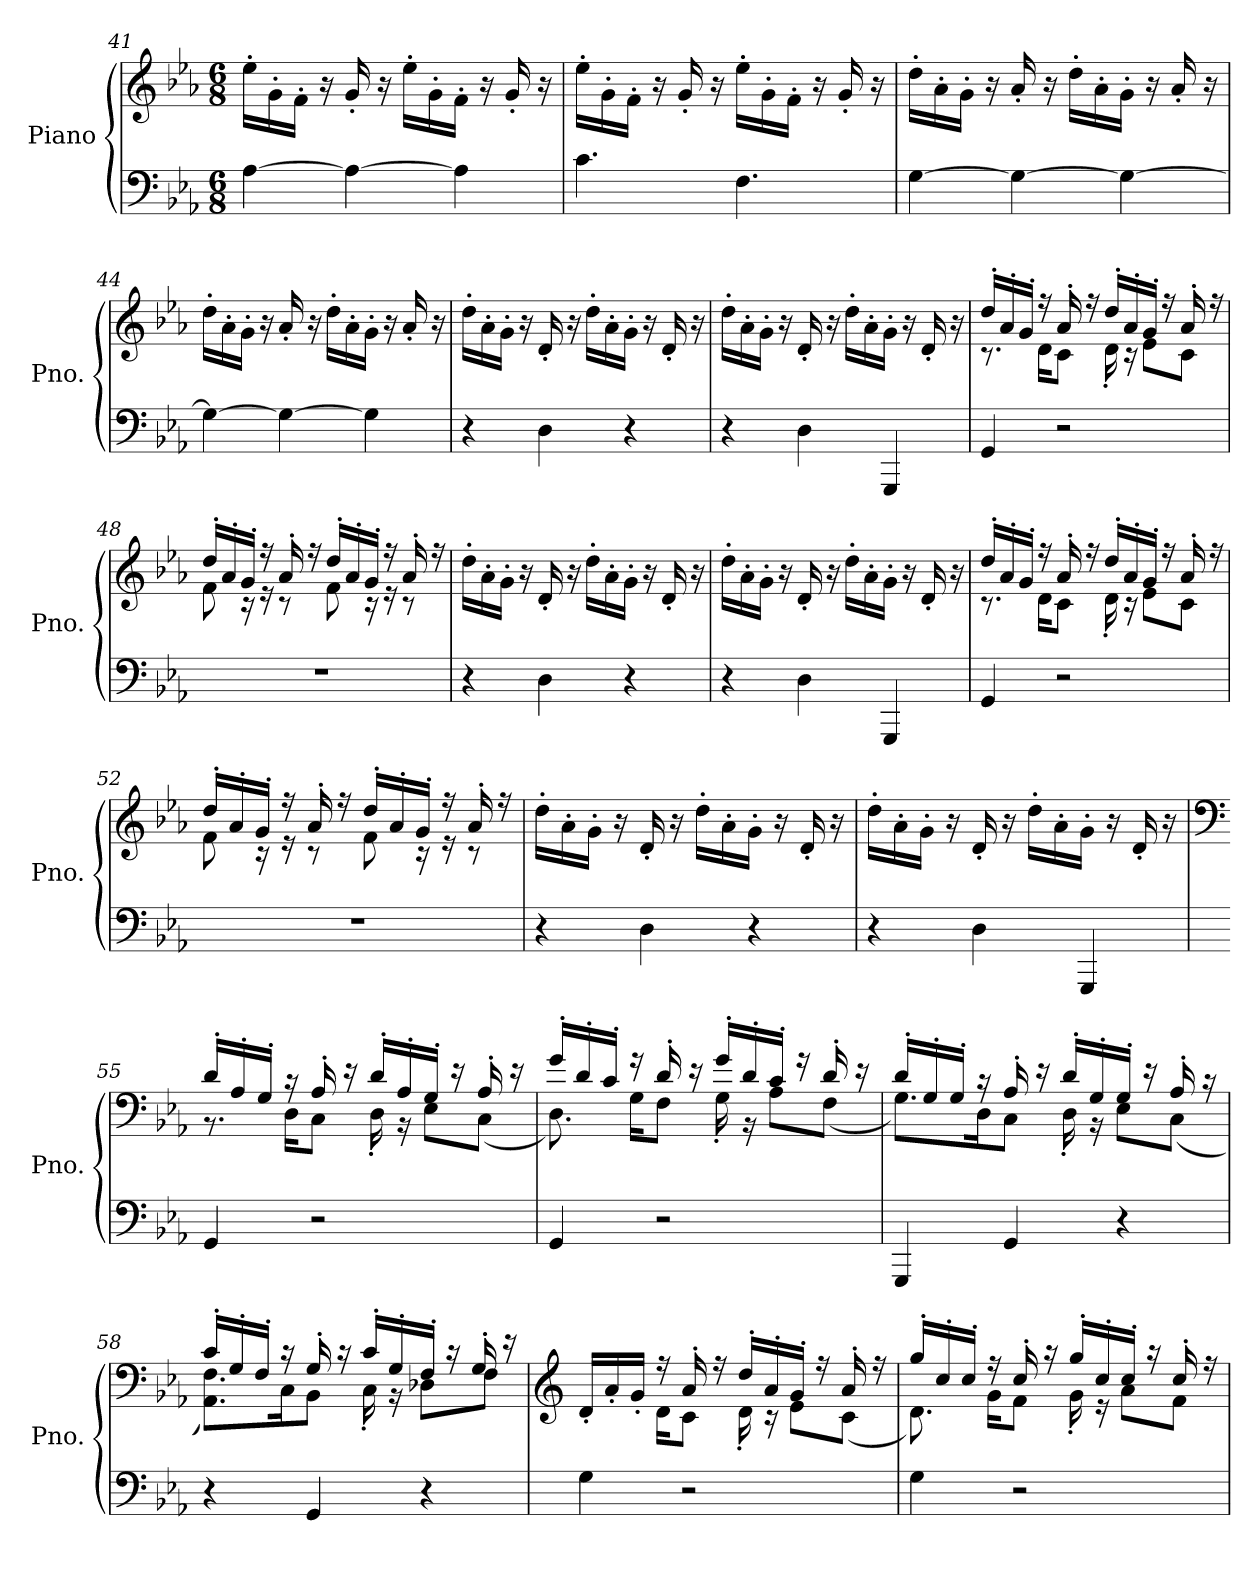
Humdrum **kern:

**kern	**kern
*part1	*part1
*staff2	*staff1
*I"Piano	*
*I'Pno.	*
*clefF4	*clefG2
*k[b-e-a-]	*k[b-e-a-]
*M6/8	*M6/8
=41	=41
[4A-\	16ee-'\LL
.	16g'\
.	16f'\JJ
.	16r
4A-\_	16g'/
.	16r
.	16ee-'\LL
.	16g'\
4A-\]	16f'\JJ
.	16r
.	16g'/
.	16r
=42	=42
4.c\	16ee-'\LL
.	16g'\
.	16f'\JJ
.	16r
.	16g'/
.	16r
4.F\	16ee-'\LL
.	16g'\
.	16f'\JJ
.	16r
.	16g'/
.	16r
!!LO:LB:g=z
=43	=43
[4G\	16dd'\LL
.	16a-'\
.	16g'\JJ
.	16r
4G\_	16a-'/
.	16r
.	16dd'\LL
.	16a-'\
4G\_	16g'\JJ
.	16r
.	16a-'/
.	16r
=44	=44
4G\_	16dd'\LL
.	16a-'\
.	16g'\JJ
.	16r
4G\_	16a-'/
.	16r
.	16dd'\LL
.	16a-'\
4G\]	16g'\JJ
.	16r
.	16a-'/
.	16r
=45	=45
4r	16dd'\LL
.	16a-'\
.	16g'\JJ
.	16r
4D\	16d'/
.	16r
.	16dd'\LL
.	16a-'\
4r	16g'\JJ
.	16r
.	16d'/
.	16r
=46	=46
4r	16dd'\LL
.	16a-'\
.	16g'\JJ
.	16r
4D\	16d'/
.	16r
.	16dd'\LL
.	16a-'\
4GGG/	16g'\JJ
.	16r
.	16d'/
.	16r
!!LO:PB:g=z
=47	=47
*	*^
4GG/	16dd'/LL	8.r
.	16a-'/	.
.	16g'/JJ	.
.	16r	16d\KL
2r	16a-'/	8c\J
.	16r	.
.	16dd'/LL	16d'\
.	16a-'/	16r
.	16g'/JJ	8e-\L
.	16r	.
.	16a-'/	8c\J
.	16r	.
=48	=48	=48
2.r	16dd'/LL	8f\
.	16a-'/	.
.	16g'/JJ	16r
.	16r	16r
.	16a-'/	8r
.	16r	.
.	16dd'/LL	8f\
.	16a-'/	.
.	16g'/JJ	16r
.	16r	16r
.	16a-'/	8r
.	16r	.
*	*v	*v
!!LO:LB:g=z
=49	=49
4r	16dd'\LL
.	16a-'\
.	16g'\JJ
.	16r
4D\	16d'/
.	16r
.	16dd'\LL
.	16a-'\
4r	16g'\JJ
.	16r
.	16d'/
.	16r
=50	=50
4r	16dd'\LL
.	16a-'\
.	16g'\JJ
.	16r
4D\	16d'/
.	16r
.	16dd'\LL
.	16a-'\
4GGG/	16g'\JJ
.	16r
.	16d'/
.	16r
!!LO:LB:g=z
=51	=51
*	*^
4GG/	16dd'/LL	8.r
.	16a-'/	.
.	16g'/JJ	.
.	16r	16d\KL
2r	16a-'/	8c\J
.	16r	.
.	16dd'/LL	16d'\
.	16a-'/	16r
.	16g'/JJ	8e-\L
.	16r	.
.	16a-'/	8c\J
.	16r	.
=52	=52	=52
2.r	16dd'/LL	8f\
.	16a-'/	.
.	16g'/JJ	16r
.	16r	16r
.	16a-'/	8r
.	16r	.
.	16dd'/LL	8f\
.	16a-'/	.
.	16g'/JJ	16r
.	16r	16r
.	16a-'/	8r
.	16r	.
*	*v	*v
!!LO:LB:g=z
=53	=53
4r	16dd'\LL
.	16a-'\
.	16g'\JJ
.	16r
4D\	16d'/
.	16r
.	16dd'\LL
.	16a-'\
4r	16g'\JJ
.	16r
.	16d'/
.	16r
=54	=54
4r	16dd'\LL
.	16a-'\
.	16g'\JJ
.	16r
4D\	16d'/
.	16r
.	16dd'\LL
.	16a-'\
4GGG/	16g'\JJ
.	16r
.	16d'/
.	16r
!!LO:LB:g=z
=55	=55
*	*clefF4
*	*^
4GG/	16d'/LL	8.r
.	16A-'/	.
.	16G'/JJ	.
.	16r	16D\KL
2r	16A-'/	8C\J
.	16r	.
.	16d'/LL	16D'\
.	16A-'/	16r
.	16G'/JJ	8E-\L
.	16r	.
.	16A-'/	(<8C\J
.	16r	.
=56	=56	=56
4GG/	16g'/LL	8.D\)
.	16d'/	.
.	16c'/JJ	.
.	16r	16G\KL
2r	16d'/	8F\J
.	16r	.
.	16g'/LL	16G'\
.	16d'/	16r
.	16c'/JJ	8A-\L
.	16r	.
.	16d'/	(<8F\J
.	16r	.
!!LO:LB:g=z	!!
=57	=57	=57
4GGG/	16d'/LL	8.G\L)
.	16G'/	.
.	16G'/JJ	.
.	16r	16D\K
4GG/	16A-'/	8C\J
.	16r	.
.	16d'/LL	16D'\
.	16G'/	16r
4r	16G'/JJ	8E-\L
.	16r	.
.	16A-'/	(<8C\J
.	16r	.
=58	=58	=58
4r	16c'/LL	8.AA-\ 8.F\L)
.	16G'/	.
.	16F'/JJ	.
.	16r	16C\K
4GG/	16G'/	8BB-\J
.	16r	.
.	16c'/LL	16C'\
.	16G'/	16r
4r	16F'/JJ	8D-X\L
.	16r	.
.	16G'/	8F\J
.	16r	.
!!LO:PB:g=z	!!
=59	=59	=59
*	*clefG2	*
4G\	16d'/LL	8.ryy
.	16a-'/	.
.	16g'/JJ	.
.	16r	16d\KL
2r	16a-'/	8c\J
.	16r	.
.	16dd'/LL	16d'\
.	16a-'/	16r
.	16g'/JJ	8e-\L
.	16r	.
.	16a-'/	(<8c\J
.	16r	.
=60	=60	=60
4G\	16gg'/LL	8.d\)
.	16cc'/	.
.	16cc'/JJ	.
.	16r	16g\KL
2r	16cc'/	8f\J
.	16r	.
.	16gg'/LL	16g'\
.	16cc'/	16r
.	16cc'/JJ	8a-\L
.	16r	.
.	16cc'/	8f\J
.	16r	.
*	*v	*v
=	=
*-	*-
